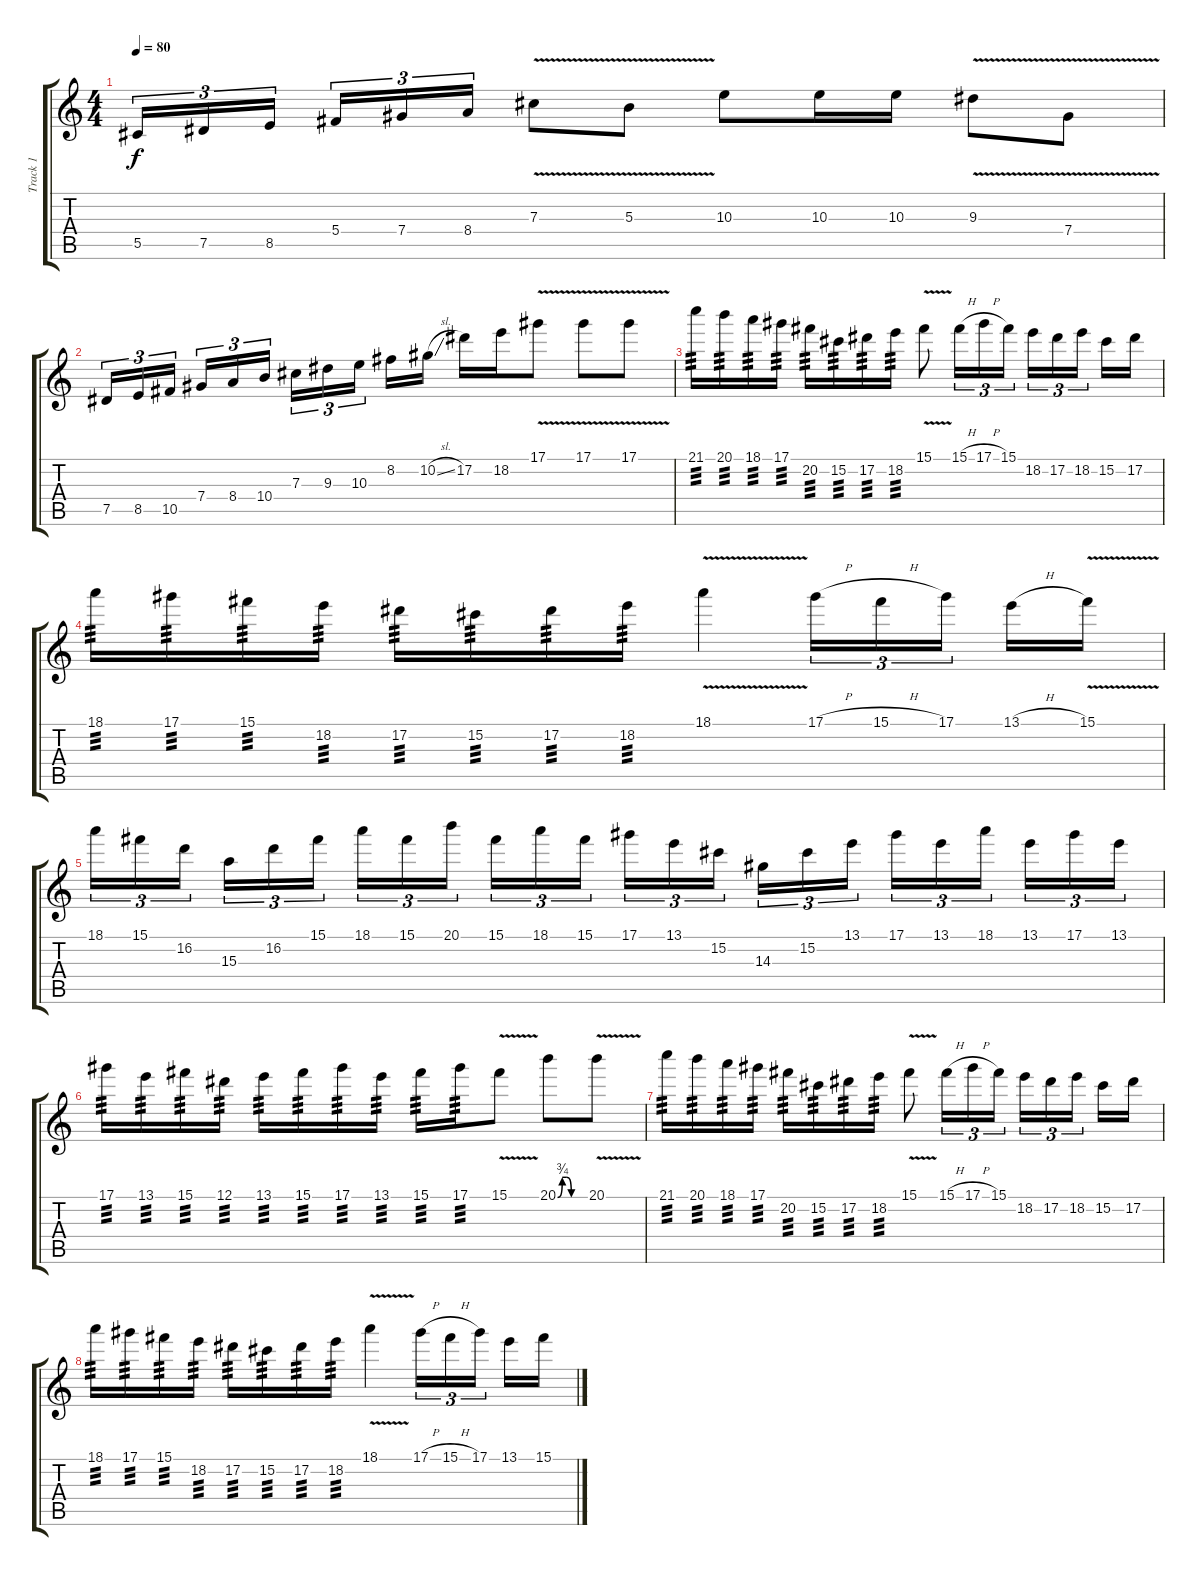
\track ("Track 1" "Track 1") {instrument distortionguitar}
\staff {score tabs}
\tuning (Eb4 Bb3 Gb3 Db3 Ab2 Db2) {hide}
\ts (4 4)
\tempo 80
\clef g2
\ks c
5.5.16{tu (3 2) dy f} 7.5.16{tu (3 2)} 8.5.16{tu (3 2) beam splitsecondary} 5.4.16{tu (3 2)} 7.4.16{tu (3 2)} 8.4.16{tu (3 2)} 7.3{v}.8 5.3{v}.8 10.3.8 10.3.16 10.3.16 9.3{v}.8 7.4{v}.8 |
7.5.16{tu (3 2)} 8.5.16{tu (3 2)} 10.5.16{tu (3 2) beam splitsecondary} 7.4.16{tu (3 2)} 8.4.16{tu (3 2)} 10.4.16{tu (3 2)} 7.3.16{tu (3 2)} 9.3.16{tu (3 2)} 10.3.16{tu (3 2) beam splitsecondary} 8.2.16 10.2{sl}.16 17.2.16 18.2.16 17.1{v}.8 17.1{v}.8 17.1{v}.8 |
21.1.16{tp 3} 20.1.16{tp 3} 18.1.16{tp 3} 17.1.16{tp 3} 20.2.16{tp 3} 15.2.16{tp 3} 17.2.16{tp 3} 18.2.16{tp 3} 15.1{v}.8 15.1{h}.16{tu (3 2)} 17.1{h}.16{tu (3 2)} 15.1.16{tu (3 2)} 18.2.16{tu (3 2)} 17.2.16{tu (3 2)} 18.2.16{tu (3 2) beam splitsecondary} 15.2.16 17.2.16 |
18.1.16{tp 3} 17.1.16{tp 3} 15.1.16{tp 3} 18.2.16{tp 3} 17.2.16{tp 3} 15.2.16{tp 3} 17.2.16{tp 3} 18.2.16{tp 3} 18.1{v}.4 17.1{h}.16{tu (3 2)} 15.1{h}.16{tu (3 2)} 17.1.16{tu (3 2) beam splitsecondary} 13.1{h}.16 15.1{v}.16 |
18.1.16{tu (3 2)} 15.1.16{tu (3 2)} 16.2.16{tu (3 2) beam splitsecondary} 15.3.16{tu (3 2)} 16.2.16{tu (3 2)} 15.1.16{tu (3 2)} 18.1.16{tu (3 2)} 15.1.16{tu (3 2)} 20.1.16{tu (3 2) beam splitsecondary} 15.1.16{tu (3 2)} 18.1.16{tu (3 2)} 15.1.16{tu (3 2)} 17.1.16{tu (3 2)} 13.1.16{tu (3 2)} 15.2.16{tu (3 2) beam splitsecondary} 14.3.16{tu (3 2)} 15.2.16{tu (3 2)} 13.1.16{tu (3 2)} 17.1.16{tu (3 2)} 13.1.16{tu (3 2)} 18.1.16{tu (3 2) beam splitsecondary} 13.1.16{tu (3 2)} 17.1.16{tu (3 2)} 13.1.16{tu (3 2)} |
17.1.16{tp 3} 13.1.16{tp 3} 15.1.16{tp 3} 12.1.16{tp 3} 13.1.16{tp 3} 15.1.16{tp 3} 17.1.16{tp 3} 13.1.16{tp 3} 15.1.16{tp 3} 17.1.16{tp 3} 15.1{v}.8 20.1{be (custom 0 0 10 3 20 3 30 0 60 0)}.8 20.1{v}.8 |
21.1.16{tp 3} 20.1.16{tp 3} 18.1.16{tp 3} 17.1.16{tp 3} 20.2.16{tp 3} 15.2.16{tp 3} 17.2.16{tp 3} 18.2.16{tp 3} 15.1{v}.8 15.1{h}.16{tu (3 2)} 17.1{h}.16{tu (3 2)} 15.1.16{tu (3 2)} 18.2.16{tu (3 2)} 17.2.16{tu (3 2)} 18.2.16{tu (3 2) beam splitsecondary} 15.2.16 17.2.16 |
18.1.16{tp 3} 17.1.16{tp 3} 15.1.16{tp 3} 18.2.16{tp 3} 17.2.16{tp 3} 15.2.16{tp 3} 17.2.16{tp 3} 18.2.16{tp 3} 18.1{v}.4 17.1{h}.16{tu (3 2)} 15.1{h}.16{tu (3 2)} 17.1.16{tu (3 2) beam splitsecondary} 13.1.16 15.1{sl}.16
